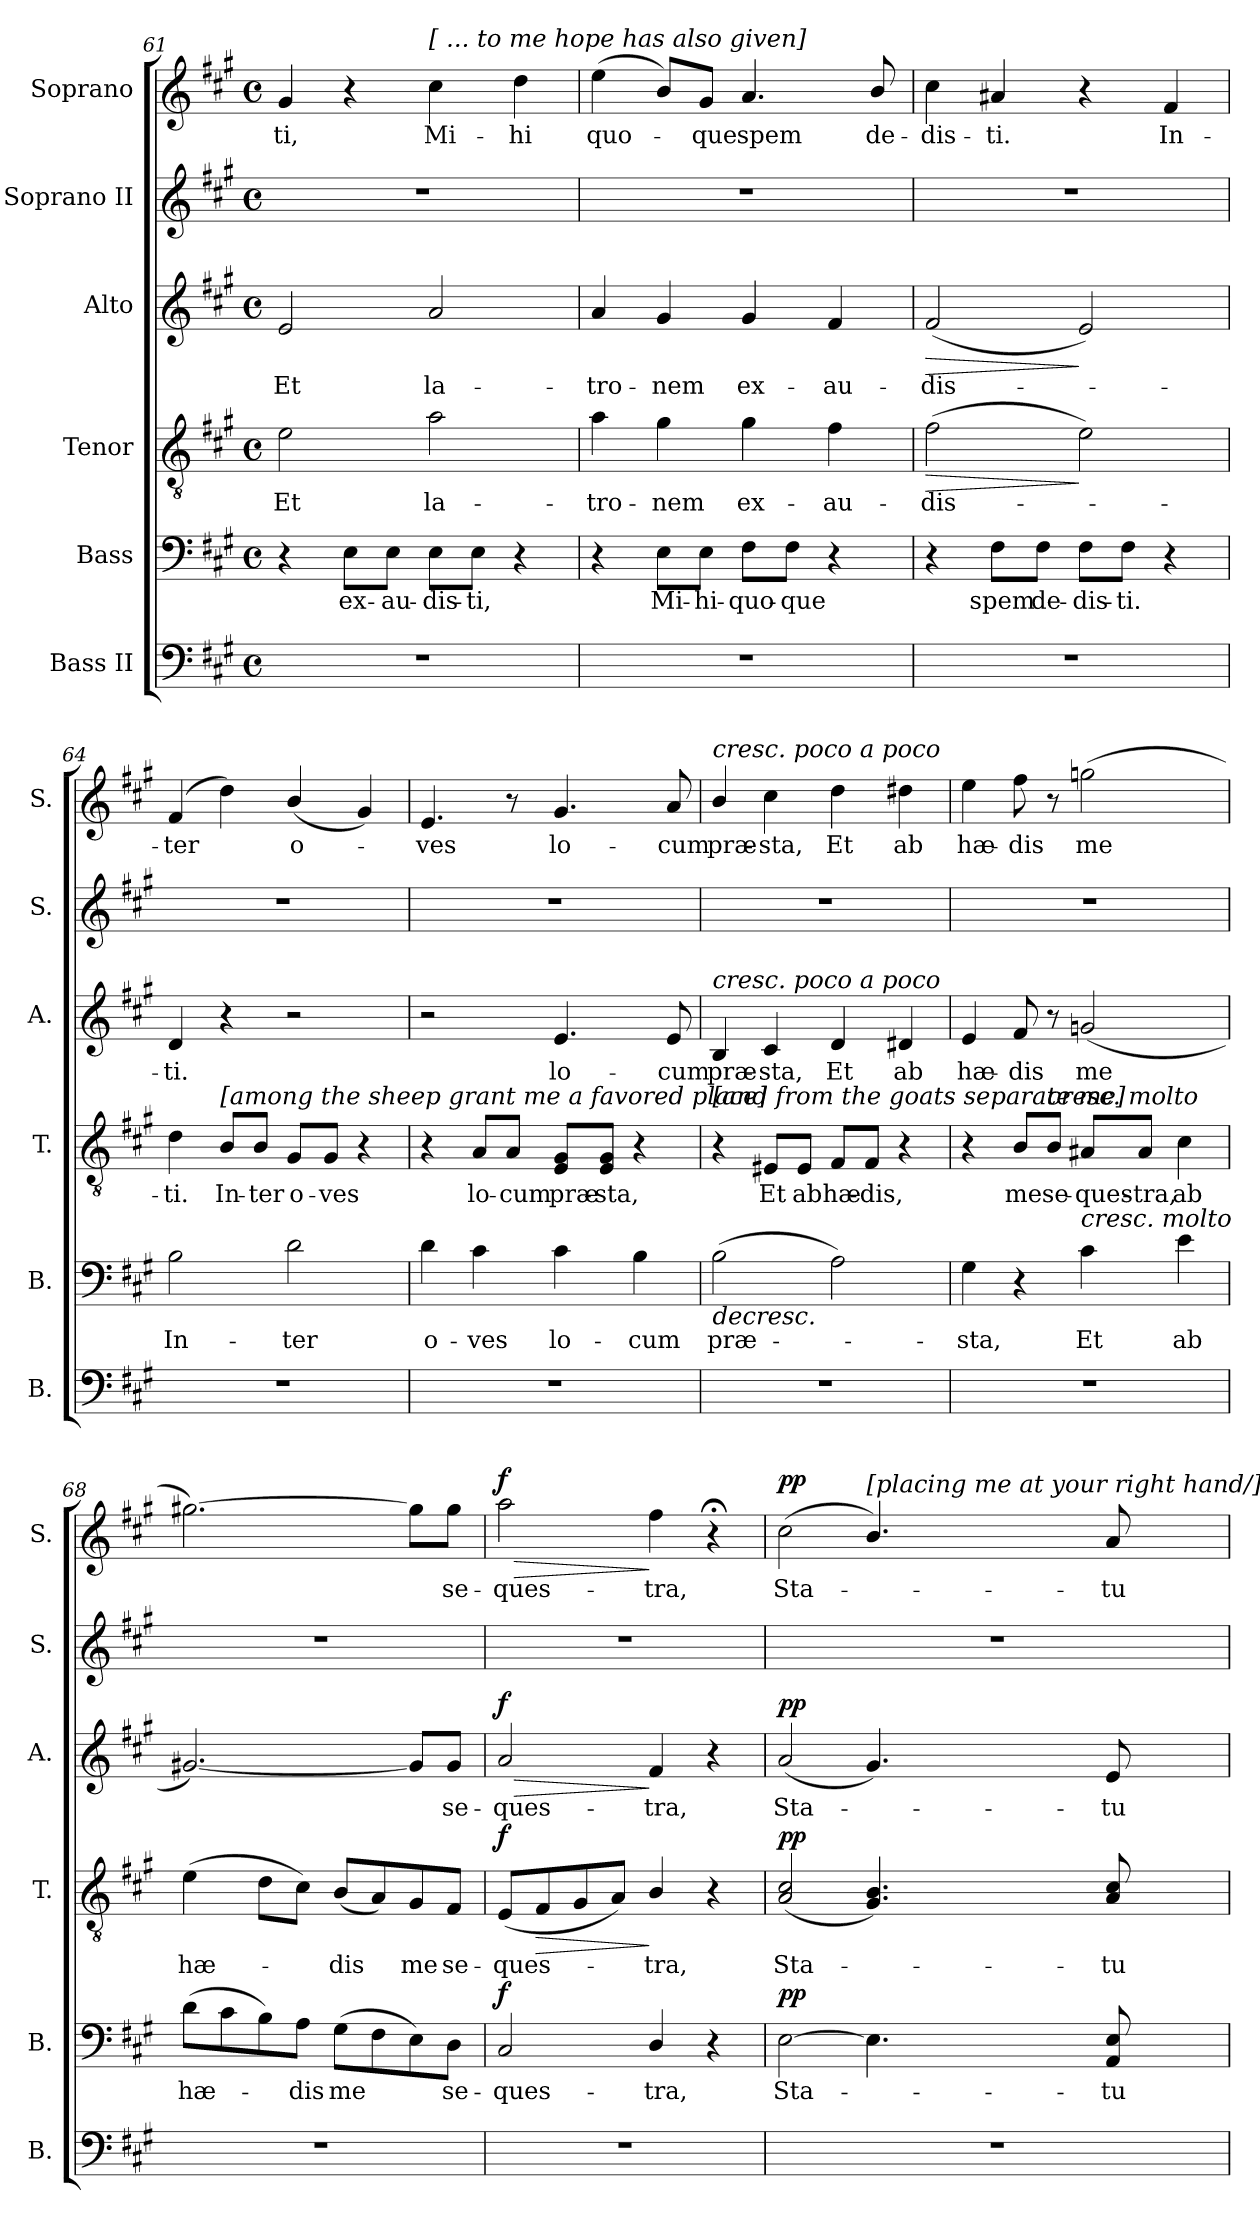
**kern	**kern	**text	**dynam	**kern	**text	**dynam	**kern	**text	**dynam	**kern	**kern	**text	**dynam
*part6	*part5	*part5	*part5	*part4	*part4	*part4	*part3	*part3	*part3	*part2	*part1	*part1	*part1
*staff6	*staff5	*staff5	*staff5	*staff4	*staff4	*staff4	*staff3	*staff3	*staff3	*staff2	*staff1	*staff1	*staff1
*I"Bass II	*I"Bass	*	*	*I"Tenor	*	*	*I"Alto	*	*	*I"Soprano II	*I"Soprano	*	*
*I'B.	*I'B.	*	*	*I'T.	*	*	*I'A.	*	*	*I'S.	*I'S.	*	*
*clefF4	*clefF4	*	*	*clefGv2	*	*	*clefG2	*	*	*clefG2	*clefG2	*	*
*	*	*	*	*ITrd7c12	*	*	*	*	*	*	*	*	*
*k[f#c#g#]	*k[f#c#g#]	*	*	*k[f#c#g#]	*	*	*k[f#c#g#]	*	*	*k[f#c#g#]	*k[f#c#g#]	*	*
*A:	*A:	*	*	*A:	*	*	*A:	*	*	*A:	*A:	*	*
*M4/4	*M4/4	*	*	*M4/4	*	*	*M4/4	*	*	*M4/4	*M4/4	*	*
*met(c)	*met(c)	*	*	*met(c)	*	*	*met(c)	*	*	*met(c)	*met(c)	*	*
=61	=61	=61	=61	=61	=61	=61	=61	=61	=61	=61	=61	=61	=61
!	!	!	!	!	!LO:LY:b	!	!	!LO:LY:b	!	!	!	!LO:LY:b	!
1r	4r	.	.	2E\	Et	.	2e/	Et	.	1r	4g#/	-ti,	.
!	!	!LO:LY:b	!	!	!	!	!	!	!	!	!	!	!
.	8E\L	ex-	.	.	.	.	.	.	.	.	4r	.	.
!	!	!LO:LY:b	!	!	!	!	!	!	!	!	!	!	!
.	8E\J	-au-	.	.	.	.	.	.	.	.	.	.	.
!	!	!	!	!	!	!	!	!	!	!	!LO:TX:a:i:t=[ ... to me hope has also given]	!	!
!	!	!LO:LY:b	!	!	!LO:LY:b	!	!	!LO:LY:b	!	!	!	!LO:LY:b	!
.	8E\L	-dis-	.	2A\	la-	.	2a/	la-	.	.	4cc#\	Mi-	.
!	!	!LO:LY:b	!	!	!	!	!	!	!	!	!	!	!
.	8E\J	-ti,	.	.	.	.	.	.	.	.	.	.	.
!	!	!	!	!	!	!	!	!	!	!	!	!LO:LY:b	!
.	4r	.	.	.	.	.	.	.	.	.	4dd\	-hi	.
=62	=62	=62	=62	=62	=62	=62	=62	=62	=62	=62	=62	=62	=62
!	!	!	!	!	!LO:LY:b	!	!	!LO:LY:b	!	!	!	!LO:LY:b	!
1r	4r	.	.	4A\	-tro-	.	4a/	-tro-	.	1r	(>4ee\	quo-	.
!	!	!LO:LY:b	!	!	!LO:LY:b	!	!	!LO:LY:b	!	!	!	!	!
.	8E\L	Mi-	.	4G#\	-nem	.	4g#/	-nem	.	.	8b/L)	.	.
!	!	!LO:LY:b	!	!	!	!	!	!	!	!	!	!LO:LY:b	!
.	8E\J	-hi-	.	.	.	.	.	.	.	.	8g#/J	-que	.
!	!	!LO:LY:b	!	!	!LO:LY:b	!	!	!LO:LY:b	!	!	!	!LO:LY:b	!
.	8F#\L	-quo-	.	4G#\	ex-	.	4g#/	ex-	.	.	4.a/	spem	.
!	!	!LO:LY:b	!	!	!	!	!	!	!	!	!	!	!
.	8F#\J	-que	.	.	.	.	.	.	.	.	.	.	.
!	!	!	!	!	!LO:LY:b	!	!	!LO:LY:b	!	!	!	!	!
.	4r	.	.	4F#\	-au-	.	4f#/	-au-	.	.	.	.	.
!	!	!	!	!	!	!	!	!	!	!	!	!LO:LY:b	!
.	.	.	.	.	.	.	.	.	.	.	8b/	de-	.
!!LO:LB:g=z
=63	=63	=63	=63	=63	=63	=63	=63	=63	=63	=63	=63	=63	=63
!	!	!	!	!	!LO:LY:b	!LO:HP:b	!	!LO:LY:b	!LO:HP:b	!	!	!LO:LY:b	!
1r	4r	.	.	(>2F#\	-dis-	>	(<2f#/	-dis-	>	1r	4cc#\	-dis-	.
!	!	!LO:LY:b	!	!	!	!	!	!	!	!	!	!LO:LY:b	!
.	8F#\L	spem	.	.	.	.	.	.	.	.	4a#X/	-ti.	.
!	!	!LO:LY:b	!	!	!	!	!	!	!	!	!	!	!
.	8F#\J	de-	.	.	.	.	.	.	.	.	.	.	.
!	!	!LO:LY:b	!	!	!	!	!	!	!	!	!	!	!
.	8F#\L	-dis-	.	2E\)	.	]	2e/)	.	]	.	4r	.	.
!	!	!LO:LY:b	!	!	!	!	!	!	!	!	!	!	!
.	8F#\J	-ti.	.	.	.	.	.	.	.	.	.	.	.
!	!	!	!	!	!	!	!	!	!	!	!	!LO:LY:b	!
.	4r	.	.	.	.	.	.	.	.	.	4f#/	In-	.
=64	=64	=64	=64	=64	=64	=64	=64	=64	=64	=64	=64	=64	=64
!	!	!LO:LY:b	!	!	!LO:LY:b	!	!	!LO:LY:b	!	!	!	!LO:LY:b	!
1r	2B\	In-	.	4D\	-ti.	.	4d/	-ti.	.	1r	(>4f#/	-ter	.
!	!	!	!	!LO:TX:a:i:t=[among the sheep grant me a favored place]	!	!	!	!	!	!	!	!	!
!	!	!	!	!	!LO:LY:b	!	!	!	!	!	!	!	!
.	.	.	.	8BB/L	In-	.	4r	.	.	.	4dd\)	.	.
!	!	!	!	!	!LO:LY:b	!	!	!	!	!	!	!	!
.	.	.	.	8BB/J	-ter	.	.	.	.	.	.	.	.
!	!	!LO:LY:b	!	!	!LO:LY:b	!	!	!	!	!	!	!LO:LY:b	!
.	2d\	-ter	.	8GG#/L	o-	.	2r	.	.	.	(<4b/	o-	.
!	!	!	!	!	!LO:LY:b	!	!	!	!	!	!	!	!
.	.	.	.	8GG#/J	-ves	.	.	.	.	.	.	.	.
.	.	.	.	4r	.	.	.	.	.	.	4g#/)	.	.
=65	=65	=65	=65	=65	=65	=65	=65	=65	=65	=65	=65	=65	=65
!	!	!LO:LY:b	!	!	!	!	!	!	!	!	!	!LO:LY:b	!
1r	4d\	o-	.	4r	.	.	2r	.	.	1r	4.e/	-ves	.
!	!	!LO:LY:b	!	!	!LO:LY:b	!	!	!	!	!	!	!	!
.	4c#\	-ves	.	8AA/L	lo-	.	.	.	.	.	.	.	.
!	!	!	!	!	!LO:LY:b	!	!	!	!	!	!	!	!
.	.	.	.	8AA/J	-cum	.	.	.	.	.	8r	.	.
!	!	!LO:LY:b	!	!	!LO:LY:b	!	!	!LO:LY:b	!	!	!	!LO:LY:b	!
.	4c#\	lo-	.	8EE/ 8GG#/L	præ-	.	4.e/	lo-	.	.	4.g#/	lo-	.
!	!	!	!	!	!LO:LY:b	!	!	!	!	!	!	!	!
.	.	.	.	8EE/ 8GG#/J	-sta,	.	.	.	.	.	.	.	.
!	!	!LO:LY:b	!	!	!	!	!	!	!	!	!	!	!
.	4B\	-cum	.	4r	.	.	.	.	.	.	.	.	.
!	!	!	!	!	!	!	!	!LO:LY:b	!	!	!	!LO:LY:b	!
.	.	.	.	.	.	.	8e/	-cum	.	.	8a/	-cum	.
=66	=66	=66	=66	=66	=66	=66	=66	=66	=66	=66	=66	=66	=66
!	!	!	!	!	!	!	!	!	!	!	!LO:TX:a:i:t=cresc.  poco  a  poco	!	!
!	!	!	!	!	!	!	!LO:TX:a:i:t=cresc.  poco  a  poco	!	!	!	!	!	!
!	!	!	!	!LO:TX:a:i:t=[and from the goats separate me]	!	!	!	!	!	!	!	!	!
!	!	!LO:LY:b	!LO:HP:b	!	!	!	!	!LO:LY:b	!	!	!	!LO:LY:b	!
1r	(>2B\	præ-	>	4r	.	.	4B/	præ-	.	1r	4b/	præ-	.
!	!	!	!	!	!LO:LY:b	!	!	!LO:LY:b	!	!	!	!LO:LY:b	!
.	.	.	.	8EE#X/L	Et	.	4c#/	-sta,	.	.	4cc#\	-sta,	.
!	!	!	!	!	!LO:LY:b	!	!	!	!	!	!	!	!
.	.	.	.	8EE#/J	ab	.	.	.	.	.	.	.	.
!	!	!	!	!	!LO:LY:b	!	!	!LO:LY:b	!	!	!	!LO:LY:b	!
.	2A\)	.	.	8FF#/L	hæ-	.	4d/	Et	.	.	4dd\	Et	.
!	!	!	!	!	!LO:LY:b	!	!	!	!	!	!	!	!
.	.	.	.	8FF#/J	-dis,	.	.	.	.	.	.	.	.
!	!	!	!	!	!	!	!	!LO:LY:b	!	!	!	!LO:LY:b	!
.	.	.	.	4r	.	.	4d#X/	ab	.	.	4dd#X\	ab	.
!!LO:PB:g=z
=67	=67	=67	=67	=67	=67	=67	=67	=67	=67	=67	=67	=67	=67
!	!	!LO:LY:b	!	!	!	!	!	!LO:LY:b	!	!	!	!LO:LY:b	!
1r	4G#\	-sta,	.	4r	.	.	4e/	hæ-	.	1r	4ee\	hæ-	.
!	!	!	!	!	!LO:LY:b	!	!	!LO:LY:b	!	!	!	!LO:LY:b	!
.	4r	.	.	8BB/L	me	.	8f#/	-dis	.	.	8ff#\	-dis	.
!	!	!	!	!LO:TX:a:i:t=cresc. molto	!	!	!	!	!	!	!	!	!
!	!	!	!	!	!LO:LY:b	!	!	!	!	!	!	!	!
.	.	.	.	8BB/J	se-	.	8r	.	.	.	8r	.	.
!	!LO:TX:a:i:t=cresc. molto	!	!	!	!	!	!	!	!	!	!	!	!
!	!	!LO:LY:b	!	!	!LO:LY:b	!	!	!LO:LY:b	!	!	!	!LO:LY:b	!
.	4c#\	Et	.	8AA#X/L	-ques-	.	(<2gn/	me	.	.	(>2ggn\	me	.
!	!	!	!	!	!LO:LY:b	!	!	!	!	!	!	!	!
.	.	.	.	8AA#/J	-tra,	.	.	.	.	.	.	.	.
!	!	!LO:LY:b	!	!	!LO:LY:b	!	!	!	!	!	!	!	!
.	4e\	ab	.	4C#\	ab	.	.	.	.	.	.	.	.
=68	=68	=68	=68	=68	=68	=68	=68	=68	=68	=68	=68	=68	=68
!	!	!LO:LY:b	!	!	!LO:LY:b	!	!	!	!	!	!	!	!
1r	(>8d\L	hæ-	.	(>4E\	hæ-	.	[2.g#X/)	.	.	1r	[2.gg#X\)	.	.
.	8c#\	.	.	.	.	.	.	.	.	.	.	.	.
.	8B\)	.	.	8D\L	.	.	.	.	.	.	.	.	.
!	!	!LO:LY:b	!	!	!	!	!	!	!	!	!	!	!
.	8A\J	-dis	.	8C#\J)	.	.	.	.	.	.	.	.	.
!	!	!LO:LY:b	!	!	!LO:LY:b	!	!	!	!	!	!	!	!
.	(>8G#\L	me	.	(<8BB/L	-dis	.	.	.	.	.	.	.	.
.	8F#\	.	.	8AA/)	.	.	.	.	.	.	.	.	.
!	!	!	!	!	!LO:LY:b	!	!	!	!	!	!	!	!
.	8E\)	.	.	8GG#/	me	.	8g#/L]	.	.	.	8gg#\L]	.	.
!	!	!LO:LY:b	!	!	!LO:LY:b	!	!	!LO:LY:b	!	!	!	!LO:LY:b	!
.	8D\J	se-	.	8FF#/J	se-	.	8g#/J	se-	.	.	8gg#\J	se-	.
=69	=69	=69	=69	=69	=69	=69	=69	=69	=69	=69	=69	=69	=69
!	!	!LO:LY:b	!LO:DY:a	!	!LO:LY:b	!LO:DY:a	!	!LO:LY:b	!LO:HP:b	!	!	!LO:LY:b	!LO:HP:b
!	!	!	!	!	!	!	!	!	!LO:DY:n=1:a	!	!	!	!LO:DY:n=1:a
1r	2C#/	-ques-	f	(<8EE/L	-ques-	f	2a/	-ques-	> f	1r	2aa\	-ques-	> f
!	!	!	!	!	!	!LO:HP:b	!	!	!	!	!	!	!
.	.	.	.	8FF#/	.	>	.	.	.	.	.	.	.
.	.	.	.	8GG#/	.	.	.	.	.	.	.	.	.
.	.	.	.	8AA/J)	.	.	.	.	.	.	.	.	.
!	!	!LO:LY:b	!	!	!LO:LY:b	!	!	!LO:LY:b	!	!	!	!LO:LY:b	!
.	4D/	-tra,	]	4BB/	-tra,	]	4f#/	-tra,	]	.	4ff#\	-tra,	]
.	4r	.	.	4r	.	.	4r	.	.	.	4r;<	.	.
=70	=70	=70	=70	=70	=70	=70	=70	=70	=70	=70	=70	=70	=70
!	!	!LO:LY:b	!LO:DY:a	!	!LO:LY:b	!LO:DY:a	!	!LO:LY:b	!LO:DY:a	!	!	!LO:LY:b	!LO:DY:a
1r	[2E\	Sta-	pp	(<2AA/ 2C#/	Sta-	pp	(<2a/	Sta-	pp	1r	(>2cc#\	Sta-	pp
!	!	!	!	!	!	!	!	!	!	!	!LO:TX:a:i:t=[placing me at your right hand/]	!	!
.	4.E\]	.	.	4.GG#/ 4.BB/)	.	.	4.g#/)	.	.	.	4.b/)	.	.
!	!	!LO:LY:b	!	!	!LO:LY:b	!	!	!LO:LY:b	!	!	!	!LO:LY:b	!
.	8AA/ 8E/	-tu-	.	8AA/ 8C#/	-tu-	.	8e/	-tu-	.	.	8a/	-tu-	.
=	=	=	=	=	=	=	=	=	=	=	=	=	=
*-	*-	*-	*-	*-	*-	*-	*-	*-	*-	*-	*-	*-	*-
